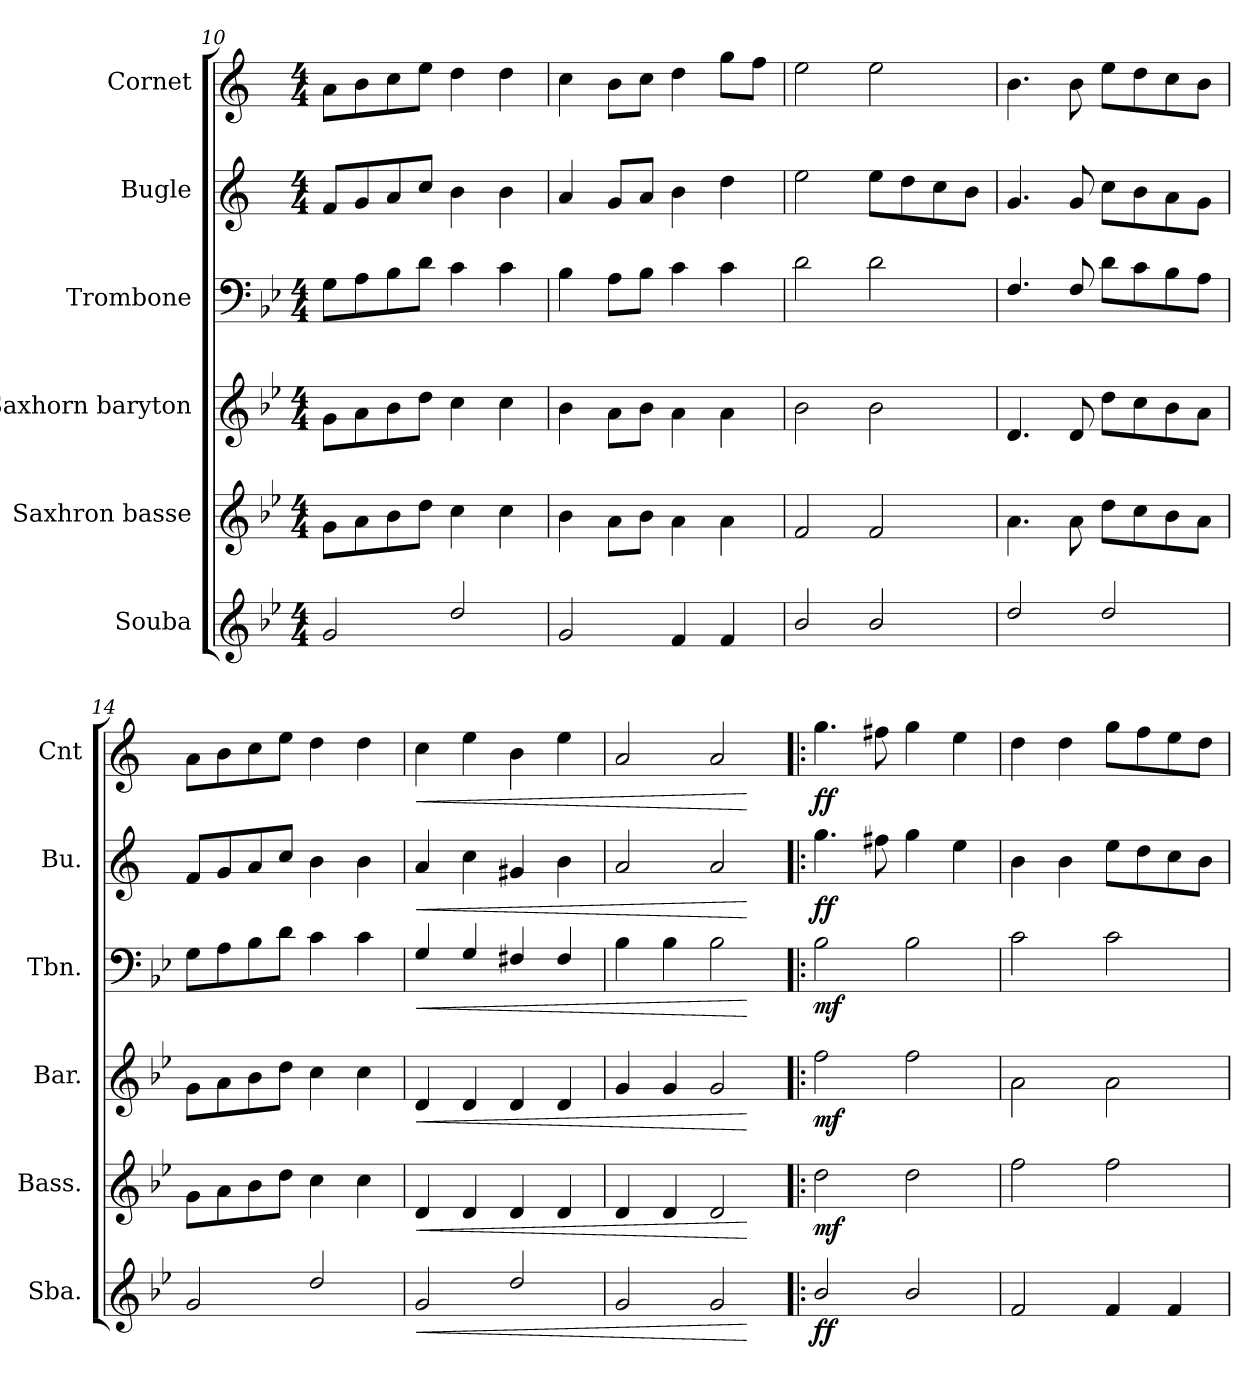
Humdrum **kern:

**kern	**dynam	**kern	**dynam	**kern	**dynam	**kern	**dynam	**kern	**dynam	**kern	**dynam
*part6	*part6	*part5	*part5	*part4	*part4	*part3	*part3	*part2	*part2	*part1	*part1
*staff6	*staff6	*staff5	*staff5	*staff4	*staff4	*staff3	*staff3	*staff2	*staff2	*staff1	*staff1
*I"Souba	*	*I"Saxhron basse	*	*I"Saxhorn baryton	*	*I"Trombone	*	*I"Bugle	*	*I"Cornet	*
*I'Sba.	*	*I'Bass.	*	*I'Bar.	*	*I'Tbn.	*	*I'Bu.	*	*I'Cnt	*
*clefG2	*	*clefG2	*	*clefG2	*	*clefF4	*	*clefG2	*	*clefG2	*
*ITrd15c26	*	*ITrd8c14	*	*ITrd8c14	*	*	*	*ITrd1c2	*	*ITrd1c2	*
*k[b-e-]	*	*k[b-e-]	*	*k[b-e-]	*	*k[b-e-]	*	*k[b-e-]	*	*k[b-e-]	*
*M4/4	*	*M4/4	*	*M4/4	*	*M4/4	*	*M4/4	*	*M4/4	*
=10	=10	=10	=10	=10	=10	=10	=10	=10	=10	=10	=10
2GG/	.	8G\L	.	8G\L	.	8G\L	.	8e-/L	.	8g\L	.
.	.	8A\	.	8A\	.	8A\	.	8f/	.	8a\	.
.	.	8B-\	.	8B-\	.	8B-\	.	8g/	.	8b-\	.
.	.	8d\J	.	8d\J	.	8d\J	.	8b-/J	.	8dd\J	.
2D/	.	4c\	.	4c\	.	4c\	.	4a\	.	4cc\	.
.	.	4c\	.	4c\	.	4c\	.	4a\	.	4cc\	.
=11	=11	=11	=11	=11	=11	=11	=11	=11	=11	=11	=11
2GG/	.	4B-\	.	4B-\	.	4B-\	.	4g/	.	4b-\	.
.	.	8A\L	.	8A\L	.	8A\L	.	8f/L	.	8a\L	.
.	.	8B-\J	.	8B-\J	.	8B-\J	.	8g/J	.	8b-\J	.
4FF/	.	4A\	.	4A\	.	4c\	.	4a\	.	4cc\	.
4FF/	.	4A\	.	4A\	.	4c\	.	4cc\	.	8ff\L	.
.	.	.	.	.	.	.	.	.	.	8ee-\J	.
=12	=12	=12	=12	=12	=12	=12	=12	=12	=12	=12	=12
2BB-/	.	2F/	.	2B-\	.	2d\	.	2dd\	.	2dd\	.
2BB-/	.	2F/	.	2B-\	.	2d\	.	8dd\L	.	2dd\	.
.	.	.	.	.	.	.	.	8cc\	.	.	.
.	.	.	.	.	.	.	.	8b-\	.	.	.
.	.	.	.	.	.	.	.	8a\J	.	.	.
!!LO:LB:g=z
=13	=13	=13	=13	=13	=13	=13	=13	=13	=13	=13	=13
2D/	.	4.A\	.	4.D/	.	4.F/	.	4.f/	.	4.a\	.
.	.	8A\	.	8D/	.	8F/	.	8f/	.	8a\	.
2D/	.	8d\L	.	8d\L	.	8d\L	.	8b-\L	.	8dd\L	.
.	.	8c\	.	8c\	.	8c\	.	8a\	.	8cc\	.
.	.	8B-\	.	8B-\	.	8B-\	.	8g\	.	8b-\	.
.	.	8A\J	.	8A\J	.	8A\J	.	8f\J	.	8a\J	.
=14	=14	=14	=14	=14	=14	=14	=14	=14	=14	=14	=14
2GG/	.	8G\L	.	8G\L	.	8G\L	.	8e-/L	.	8g\L	.
.	.	8A\	.	8A\	.	8A\	.	8f/	.	8a\	.
.	.	8B-\	.	8B-\	.	8B-\	.	8g/	.	8b-\	.
.	.	8d\J	.	8d\J	.	8d\J	.	8b-/J	.	8dd\J	.
2D/	.	4c\	.	4c\	.	4c\	.	4a\	.	4cc\	.
.	.	4c\	.	4c\	.	4c\	.	4a\	.	4cc\	.
=15	=15	=15	=15	=15	=15	=15	=15	=15	=15	=15	=15
!	!LO:HP:b	!	!LO:HP:b	!	!LO:HP:b	!	!LO:HP:b	!	!LO:HP:b	!	!LO:HP:b
2GG/	<	4D/	<	4D/	<	4G/	<	4g/	<	4b-\	<
.	.	4D/	.	4D/	.	4G/	.	4b-\	.	4dd\	.
2D/	.	4D/	.	4D/	.	4F#X/	.	4f#X/	.	4a\	.
.	.	4D/	.	4D/	.	4F#/	.	4a\	.	4dd\	.
=16	=16	=16	=16	=16	=16	=16	=16	=16	=16	=16	=16
2GG/	.	4D/	.	4G/	.	4B-\	.	2g/	.	2g/	.
.	.	4D/	.	4G/	.	4B-\	.	.	.	.	.
2GG/	.	2D/	.	2G/	.	2B-\	.	2g/	.	2g/	.
.	[	.	[	.	[	.	[	.	[	.	[
!!LO:PB:g=z
=17!|:	=17!|:	=17!|:	=17!|:	=17!|:	=17!|:	=17!|:	=17!|:	=17!|:	=17!|:	=17!|:	=17!|:
!	!LO:DY:b	!	!LO:DY:b	!	!LO:DY:b	!	!LO:DY:b	!	!LO:DY:b	!	!LO:DY:b
2BB-/	ff	2d\	mf	2f\	mf	2B-\	mf	4.ff\	ff	4.ff\	ff
.	.	.	.	.	.	.	.	8een\	.	8een\	.
2BB-/	.	2d\	.	2f\	.	2B-\	.	4ff\	.	4ff\	.
.	.	.	.	.	.	.	.	4dd\	.	4dd\	.
=18	=18	=18	=18	=18	=18	=18	=18	=18	=18	=18	=18
2FF/	.	2f\	.	2A\	.	2c\	.	4a\	.	4cc\	.
.	.	.	.	.	.	.	.	4a\	.	4cc\	.
4FF/	.	2f\	.	2A\	.	2c\	.	8dd\L	.	8ff\L	.
.	.	.	.	.	.	.	.	8cc\	.	8ee-\	.
4FF/	.	.	.	.	.	.	.	8b-\	.	8dd\	.
.	.	.	.	.	.	.	.	8a\J	.	8cc\J	.
=	=	=	=	=	=	=	=	=	=	=	=
*-	*-	*-	*-	*-	*-	*-	*-	*-	*-	*-	*-
